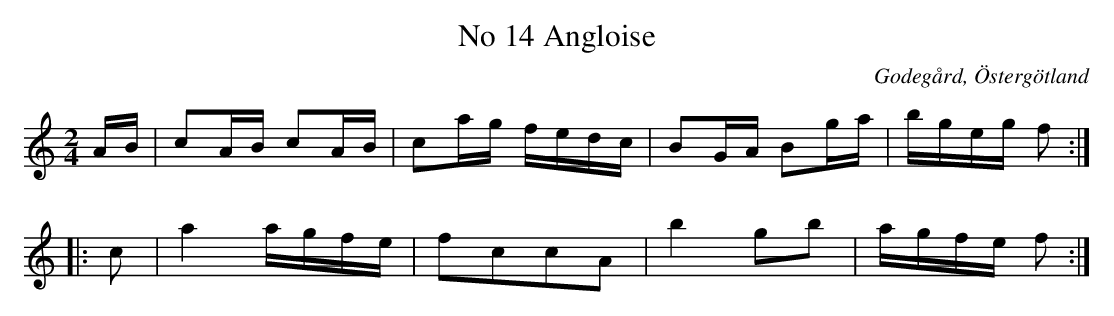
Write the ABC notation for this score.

X:1
T:No 14 Angloise
O:Godegård, Östergötland
M:2/4
L:1/16
K:C
AB | c2AB c2AB | c2ag fedc | B2GA B2ga | bgeg f2 ::
c2 | a4 agfe | f2c2c2A2 | b4 g2b2 | agfe f2 :|]
